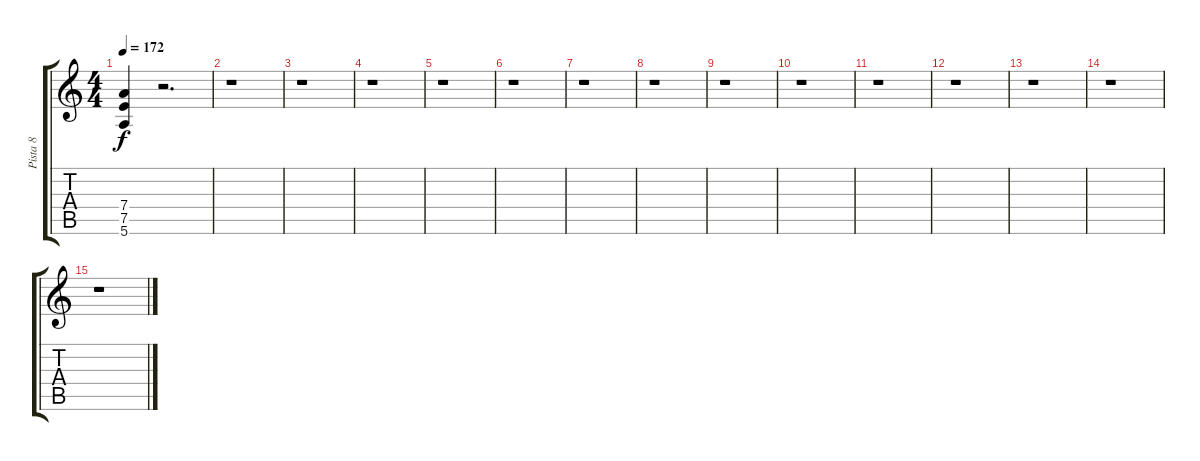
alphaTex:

\track ("Pista 8" "Pista 8") {instrument overdrivenguitar}
\staff {score tabs}
\tuning (E4 B3 G3 D3 A2 E2) {hide}
\ts (4 4)
\tempo 172
\clef g2
\ks c
(7.4 7.5 5.6).4{dy f} r.2{d} |
r.1 |
r.1 |
r.1 |
r.1 |
r.1 |
r.1 |
r.1 |
r.1 |
r.1 |
r.1 |
r.1 |
r.1 |
r.1 |
r.1
